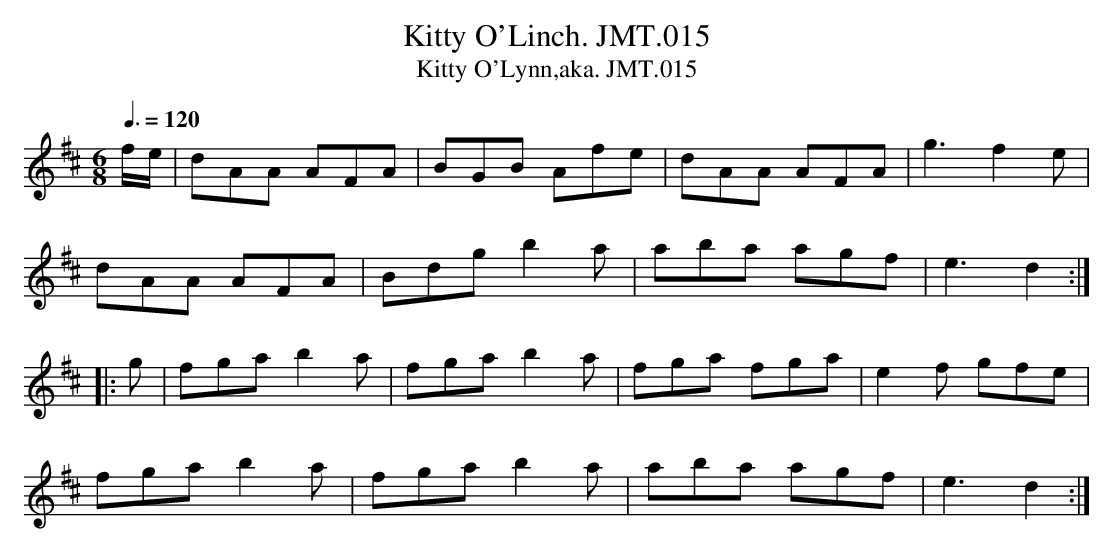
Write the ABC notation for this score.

X:1
T:Kitty O'Linch. JMT.015
T:Kitty O'Lynn,aka. JMT.015
M:6/8
L:1/8
Q:3/8=120
K:D
f/e/|dAA AFA|BGB Afe|dAA AFA|g3f2e|
dAA AFA|Bdgb2a|aba agf|e3d2:|
|:g|fgab2a|fgab2a|fga fga|e2f gfe|
fgab2a|fgab2a|aba agf|e3d2:|
